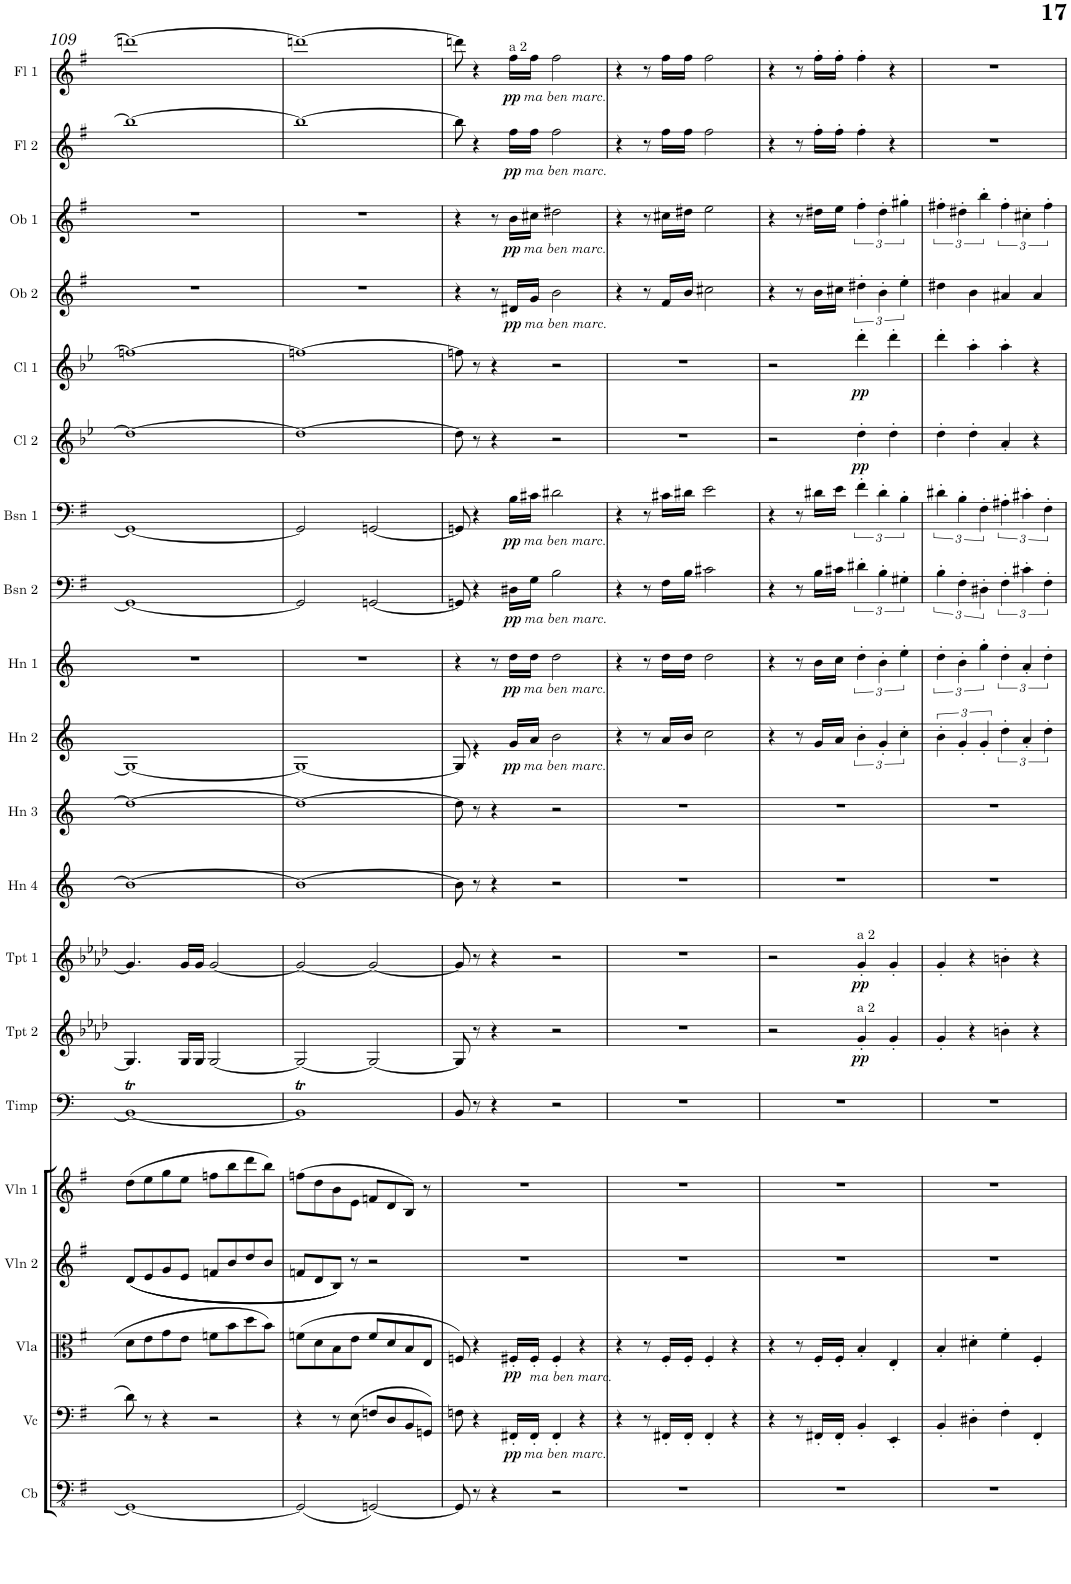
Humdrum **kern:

**kern	**kern	**dynam	**kern	**dynam	**kern	**kern	**kern	**kern	**dynam	**kern	**dynam	**kern	**kern	**kern	**dynam	**kern	**dynam	**kern	**dynam	**kern	**dynam	**kern	**dynam	**kern	**dynam	**kern	**dynam	**kern	**dynam	**kern	**dynam	**kern	**dynam
*part20	*part19	*part19	*part18	*part18	*part17	*part16	*part15	*part14	*part14	*part13	*part13	*part12	*part11	*part10	*part10	*part9	*part9	*part8	*part8	*part7	*part7	*part6	*part6	*part5	*part5	*part4	*part4	*part3	*part3	*part2	*part2	*part1	*part1
*staff20	*staff19	*staff19	*staff18	*staff18	*staff17	*staff16	*staff15	*staff14	*staff14	*staff13	*staff13	*staff12	*staff11	*staff10	*staff10	*staff9	*staff9	*staff8	*staff8	*staff7	*staff7	*staff6	*staff6	*staff5	*staff5	*staff4	*staff4	*staff3	*staff3	*staff2	*staff2	*staff1	*staff1
*I"Contrabass	*I"Violoncello	*	*I"Viola	*	*I"Violin 2	*I"Violin 1	*I"Timpani	*I"E Trumpet 2	*	*I"E Trumpet 1	*	*I"C Horn 4	*I"C Horn 3	*I"E Horn 2	*	*I"E Horn 1	*	*I"Bassoon 2	*	*I"Bassoon 1	*	*I"A Clarinet 2	*	*I"A Clarinet 1	*	*I"Oboe 2	*	*I"Oboe 1	*	*I"Flute 2	*	*I"Flute 1	*
*I'Cb	*I'Vc	*	*I'Vla	*	*I'Vln 2	*I'Vln 1	*I'Timp	*I'Tpt 2	*	*I'Tpt 1	*	*I'Hn 4	*I'Hn 3	*I'Hn 2	*	*I'Hn 1	*	*I'Bsn 2	*	*I'Bsn 1	*	*I'Cl 2	*	*I'Cl 1	*	*I'Ob 2	*	*I'Ob 1	*	*I'Fl 2	*	*I'Fl 1	*
!!LO:PB:g=z
*clefFv4	*clefF4	*	*clefC3	*	*clefG2	*clefG2	*clefF4	*clefG2	*	*clefG2	*	*clefG2	*clefG2	*clefG2	*	*clefG2	*	*clefF4	*	*clefF4	*	*clefG2	*	*clefG2	*	*clefG2	*	*clefG2	*	*clefG2	*	*clefG2	*
*Trd7c12	*	*	*	*	*	*	*	*Trd-2c-4	*	*Trd-2c-4	*	*Trd7c12	*Trd7c12	*Trd5c8	*	*Trd5c8	*	*	*	*	*	*Trd2c3	*	*Trd2c3	*	*	*	*	*	*	*	*	*
*k[f#]	*k[f#]	*	*k[f#]	*	*k[f#]	*k[f#]	*k[]	*k[b-e-a-d-]	*	*k[b-e-a-d-]	*	*k[]	*k[]	*k[]	*	*k[]	*	*k[f#]	*	*k[f#]	*	*k[b-e-]	*	*k[b-e-]	*	*k[f#]	*	*k[f#]	*	*k[f#]	*	*k[f#]	*
*M2/2	*M2/2	*	*M2/2	*	*M2/2	*M2/2	*M2/2	*M2/2	*	*M2/2	*	*M2/2	*M2/2	*M2/2	*	*M2/2	*	*M2/2	*	*M2/2	*	*M2/2	*	*M2/2	*	*M2/2	*	*M2/2	*	*M2/2	*	*M2/2	*
*met(c|)	*met(c|)	*	*met(c|)	*	*met(c|)	*met(c|)	*met(c|)	*met(c|)	*	*met(c|)	*	*met(c|)	*met(c|)	*met(c|)	*	*met(c|)	*	*met(c|)	*	*met(c|)	*	*met(c|)	*	*met(c|)	*	*met(c|)	*	*met(c|)	*	*met(c|)	*	*met(c|)	*
=109	=109	=109	=109	=109	=109	=109	=109	=109	=109	=109	=109	=109	=109	=109	=109	=109	=109	=109	=109	=109	=109	=109	=109	=109	=109	=109	=109	=109	=109	=109	=109	=109	=109
1GGG#_	8d\	.	8d\L	.	((8d/L	(8dd\L	1BB>_	4.G/]	.	4.g/]	.	1b_	1dd_	1G_	.	1r	.	1GG#_	.	1GG#_	.	1dd_	.	1ffn_	.	1r	.	1r	.	1bb_	.	1dddn_	.
.	8r	.	8e\	.	8e/	8ee\	.	.	.	.	.	.	.	.	.	.	.	.	.	.	.	.	.	.	.	.	.	.	.	.	.	.	.
.	4r	.	8g\	.	8g/	8gg\	.	.	.	.	.	.	.	.	.	.	.	.	.	.	.	.	.	.	.	.	.	.	.	.	.	.	.
.	.	.	8e\J	.	8e/J	8ee\J	.	16G/LL	.	16g/LL	.	.	.	.	.	.	.	.	.	.	.	.	.	.	.	.	.	.	.	.	.	.	.
.	.	.	.	.	.	.	.	16G/JJ	.	16g/JJ	.	.	.	.	.	.	.	.	.	.	.	.	.	.	.	.	.	.	.	.	.	.	.
.	2r	.	8fn\L	.	8fn/L	8ffn\L	.	[2G/	.	[2g/	.	.	.	.	.	.	.	.	.	.	.	.	.	.	.	.	.	.	.	.	.	.	.
.	.	.	8b\	.	8b/	8bb\	.	.	.	.	.	.	.	.	.	.	.	.	.	.	.	.	.	.	.	.	.	.	.	.	.	.	.
.	.	.	8dd\	.	8dd/	8ddd\	.	.	.	.	.	.	.	.	.	.	.	.	.	.	.	.	.	.	.	.	.	.	.	.	.	.	.
.	.	.	8b\J	.	8b/J	8bb\J)	.	.	.	.	.	.	.	.	.	.	.	.	.	.	.	.	.	.	.	.	.	.	.	.	.	.	.
=110	=110	=110	=110	=110	=110	=110	=110	=110	=110	=110	=110	=110	=110	=110	=110	=110	=110	=110	=110	=110	=110	=110	=110	=110	=110	=110	=110	=110	=110	=110	=110	=110	=110
(2GGG#/]	4r	.	(8fn\L	.	8fn/L	(8ffn\L	1BB>]	2G/_	.	2g/_	.	1b_	1dd_	1G_	.	1r	.	2GG#/]	.	2GG#/]	.	1dd_	.	1ffn_	.	1r	.	1r	.	1bb_	.	1dddn_	.
.	.	.	8d\	.	8d/	8dd\	.	.	.	.	.	.	.	.	.	.	.	.	.	.	.	.	.	.	.	.	.	.	.	.	.	.	.
.	8r	.	8B\	.	8B/J))	8b\	.	.	.	.	.	.	.	.	.	.	.	.	.	.	.	.	.	.	.	.	.	.	.	.	.	.	.
.	(8E\	.	8e\J	.	8r	8e\J	.	.	.	.	.	.	.	.	.	.	.	.	.	.	.	.	.	.	.	.	.	.	.	.	.	.	.
[2GGGn/)	8Fn/L	.	8f/L	.	2r	8fn/L	.	2G/_	.	2g/_	.	.	.	.	.	.	.	[2GGn/	.	[2GGn/	.	.	.	.	.	.	.	.	.	.	.	.	.
.	8D/	.	8d/	.	.	8d/	.	.	.	.	.	.	.	.	.	.	.	.	.	.	.	.	.	.	.	.	.	.	.	.	.	.	.
.	8BB/	.	8B/	.	.	8B/J)	.	.	.	.	.	.	.	.	.	.	.	.	.	.	.	.	.	.	.	.	.	.	.	.	.	.	.
.	8GGn/J)	.	8E/J	.	.	8r	.	.	.	.	.	.	.	.	.	.	.	.	.	.	.	.	.	.	.	.	.	.	.	.	.	.	.
=111	=111	=111	=111	=111	=111	=111	=111	=111	=111	=111	=111	=111	=111	=111	=111	=111	=111	=111	=111	=111	=111	=111	=111	=111	=111	=111	=111	=111	=111	=111	=111	=111	=111
8GGG/]	8Fn\	.	8Fn/)	.	1r	1r	8BB/	8G/]	.	8g/]	.	8b\]	8dd\]	8G/]	.	4r	.	8GGn/]	.	8GGn/]	.	8dd\]	.	8ffn\]	.	4r	.	4r	.	8bb\]	.	8dddn\]	.
8r	4r	.	4r	.	.	.	8r	8r	.	8r	.	8r	8r	4re	.	.	.	4r	.	4r	.	8r	.	8r	.	.	.	.	.	4r	.	4r	.
4r	.	.	.	.	.	.	4r	4r	.	4r	.	4r	4r	.	.	8r	.	.	.	.	.	4r	.	4r	.	8r	.	8r	.	.	.	.	.
!	!	!	!	!	!	!	!	!	!	!	!	!	!	!	!	!	!	!	!	!	!	!	!	!	!	!	!	!	!	!	!	!LO:TX:a:t=a 2	!
!	!LO:TX:b:i:t=ma ben marc.	!	!	!	!	!	!	!	!	!	!	!	!	!	!	!	!	!	!	!	!	!	!	!	!	!	!	!	!	!	!	!	!
!	!	!LO:DY:b	!	!LO:DY:b	!	!	!	!	!	!	!	!	!	!	!LO:DY:b	!	!	!	!	!	!	!	!	!	!	!	!	!	!	!	!	!	!
!	!	!	!	!	!	!	!	!	!	!	!	!	!	!	!LO:DY:n=1:b	!	!LO:DY:b	!	!	!	!	!	!	!	!	!	!	!	!	!	!	!	!
!	!	!	!	!	!	!	!	!	!	!	!	!	!	!	!	!	!LO:DY:n=1:b	!	!LO:DY:b	!	!	!	!	!	!	!	!	!	!	!	!	!	!
!	!	!	!	!	!	!	!	!	!	!	!	!	!	!	!	!	!	!	!LO:DY:n=1:b	!	!LO:DY:b	!	!	!	!	!	!	!	!	!	!	!	!
!	!	!	!	!	!	!	!	!	!	!	!	!	!	!	!	!	!	!	!	!	!LO:DY:n=1:b	!	!	!	!	!	!LO:DY:b	!	!	!	!	!	!
!	!	!	!	!	!	!	!	!	!	!	!	!	!	!	!	!	!	!	!	!	!	!	!	!	!	!	!LO:DY:n=1:b	!	!LO:DY:b	!	!	!	!
!	!	!	!	!	!	!	!	!	!	!	!	!	!	!	!	!	!	!	!	!	!	!	!	!	!	!	!	!	!LO:DY:n=1:b	!	!LO:DY:b	!	!
!	!	!	!	!	!	!	!	!	!	!	!	!	!	!	!	!	!	!	!	!	!	!	!	!	!	!	!	!	!	!	!LO:DY:n=1:b	!	!LO:DY:b
!	!	!	!	!	!	!	!	!	!	!	!	!	!	!	!	!	!	!	!	!	!	!	!	!	!	!	!	!	!	!	!	!	!LO:DY:n=1:b
.	16FF#X'/LL	pp	16F#X'/LL	pp	.	.	.	.	.	.	.	.	.	16g/LL	pp other-dynamics	16dd\LL	pp other-dynamics	16D#X\LL	pp other-dynamics	16B\LL	pp other-dynamics	.	.	.	.	16d#X/LL	pp other-dynamics	16b\LL	pp other-dynamics	16ff#\LL	pp other-dynamics	16ff#\LL	pp other-dynamics
!	!	!	!LO:TX:b:i:t=ma ben marc.	!	!	!	!	!	!	!	!	!	!	!	!	!	!	!	!	!	!	!	!	!	!	!	!	!	!	!	!	!	!
.	16FF#'/JJ	.	16F#'/JJ	.	.	.	.	.	.	.	.	.	.	16a/JJ	.	16dd\JJ	.	16G\JJ	.	16c#X\JJ	.	.	.	.	.	16g/JJ	.	16cc#X\JJ	.	16ff#\JJ	.	16ff#\JJ	.
2r	4FF#'/	.	4F#'/	.	.	.	2r	2r	.	2r	.	2r	2r	2b\	.	2dd\	.	2B\	.	2d#X\	.	2r	.	2r	.	2b\	.	2dd#X\	.	2ff#\	.	2ff#\	.
.	4r	.	4r	.	.	.	.	.	.	.	.	.	.	.	.	.	.	.	.	.	.	.	.	.	.	.	.	.	.	.	.	.	.
=112	=112	=112	=112	=112	=112	=112	=112	=112	=112	=112	=112	=112	=112	=112	=112	=112	=112	=112	=112	=112	=112	=112	=112	=112	=112	=112	=112	=112	=112	=112	=112	=112	=112
1r	4r	.	4r	.	1r	1r	1r	1r	.	1r	.	1r	1r	4r	.	4r	.	4r	.	4r	.	1r	.	1r	.	4r	.	4r	.	4r	.	4r	.
.	8r	.	8r	.	.	.	.	.	.	.	.	.	.	8r	.	8r	.	8r	.	8r	.	.	.	.	.	8r	.	8r	.	8r	.	8r	.
.	16FF#X'/LL	.	16F#'/LL	.	.	.	.	.	.	.	.	.	.	16a/LL	.	16dd\LL	.	16F#\LL	.	16c#X\LL	.	.	.	.	.	16f#/LL	.	16cc#X\LL	.	16ff#\LL	.	16ff#\LL	.
.	16FF#'/JJ	.	16F#'/JJ	.	.	.	.	.	.	.	.	.	.	16b/JJ	.	16dd\JJ	.	16B\JJ	.	16d#X\JJ	.	.	.	.	.	16b/JJ	.	16dd#X\JJ	.	16ff#\JJ	.	16ff#\JJ	.
.	4FF#'/	.	4F#'/	.	.	.	.	.	.	.	.	.	.	2cc\	.	2dd\	.	2c#X\	.	2e\	.	.	.	.	.	2cc#X\	.	2ee\	.	2ff#\	.	2ff#\	.
.	4r	.	4r	.	.	.	.	.	.	.	.	.	.	.	.	.	.	.	.	.	.	.	.	.	.	.	.	.	.	.	.	.	.
=113	=113	=113	=113	=113	=113	=113	=113	=113	=113	=113	=113	=113	=113	=113	=113	=113	=113	=113	=113	=113	=113	=113	=113	=113	=113	=113	=113	=113	=113	=113	=113	=113	=113
1r	4r	.	4r	.	1r	1r	1r	2r	.	2r	.	1r	1r	4r	.	4r	.	4r	.	4r	.	2r	.	2r	.	4r	.	4r	.	4r	.	4r	.
.	8r	.	8r	.	.	.	.	.	.	.	.	.	.	8r	.	8r	.	8r	.	8r	.	.	.	.	.	8r	.	8r	.	8r	.	8r	.
.	16FF#X'/LL	.	16F#'/LL	.	.	.	.	.	.	.	.	.	.	16g/LL	.	16b\LL	.	16B\LL	.	16d#X\LL	.	.	.	.	.	16b\LL	.	16dd#X\LL	.	16ff#'\LL	.	16ff#'\LL	.
.	16FF#'/JJ	.	16F#'/JJ	.	.	.	.	.	.	.	.	.	.	16a/JJ	.	16cc\JJ	.	16c#X\JJ	.	16e\JJ	.	.	.	.	.	16cc#X\JJ	.	16ee\JJ	.	16ff#'\JJ	.	16ff#'\JJ	.
!	!	!	!	!	!	!	!	!	!	!LO:TX:a:t=a 2	!	!	!	!	!	!	!	!	!	!	!	!	!	!	!	!	!	!	!	!	!	!	!
!	!	!	!	!	!	!	!	!LO:TX:a:t=a 2	!	!	!	!	!	!	!	!	!	!	!	!	!	!	!	!	!	!	!	!	!	!	!	!	!
!	!	!	!	!	!	!	!	!	!LO:DY:b	!	!LO:DY:b	!	!	!	!	!	!	!	!	!	!	!	!LO:DY:b	!	!LO:DY:b	!	!	!	!	!	!	!	!
.	4BB'/	.	4B'/	.	.	.	.	4g'/	pp	4g'/	pp	.	.	6b'\	.	6dd'\	.	6d#X'\	.	6f#'\	.	4dd'\	pp	4ddd'\	pp	6dd#X'\	.	6ff#'\	.	4ff#'\	.	4ff#'\	.
.	.	.	.	.	.	.	.	.	.	.	.	.	.	6g'/	.	6b'\	.	6B'\	.	6d#'\	.	.	.	.	.	6b'\	.	6dd#'\	.	.	.	.	.
.	4EE'/	.	4E'/	.	.	.	.	4g'/	.	4g'/	.	.	.	.	.	.	.	.	.	.	.	4dd'\	.	4ddd'\	.	.	.	.	.	4r	.	4r	.
.	.	.	.	.	.	.	.	.	.	.	.	.	.	6cc'\	.	6ee'\	.	6G#X'\	.	6B'\	.	.	.	.	.	6ee'\	.	6gg#X'\	.	.	.	.	.
=114	=114	=114	=114	=114	=114	=114	=114	=114	=114	=114	=114	=114	=114	=114	=114	=114	=114	=114	=114	=114	=114	=114	=114	=114	=114	=114	=114	=114	=114	=114	=114	=114	=114
1r	4BB'/	.	4B'/	.	1r	1r	1r	4g'/	.	4g'/	.	1r	1r	6b'\	.	6dd'\	.	6B'\	.	6d#X'\	.	4dd'\	.	4ddd'\	.	4dd#X\	.	6ff#X'\	.	1r	.	1r	.
.	.	.	.	.	.	.	.	.	.	.	.	.	.	6g'/	.	6b'\	.	6F#'\	.	6B'\	.	.	.	.	.	.	.	6dd#X'\	.	.	.	.	.
.	4D#X'\	.	4d#X'\	.	.	.	.	4r	.	4r	.	.	.	.	.	.	.	.	.	.	.	4dd'\	.	4aa'\	.	4b\	.	.	.	.	.	.	.
.	.	.	.	.	.	.	.	.	.	.	.	.	.	6g'/	.	6gg'\	.	6D#X'\	.	6F#'\	.	.	.	.	.	.	.	6bb'\	.	.	.	.	.
.	4F#'\	.	4f#'\	.	.	.	.	4bn'\	.	4bn'\	.	.	.	6dd'\	.	6dd'\	.	6F#'\	.	6A#X'\	.	4a'/	.	4aa'\	.	4a#X/	.	6ff#'\	.	.	.	.	.
.	.	.	.	.	.	.	.	.	.	.	.	.	.	6a'/	.	6a'/	.	6c#X'\	.	6c#X'\	.	.	.	.	.	.	.	6cc#X'\	.	.	.	.	.
.	4FF#'/	.	4F#'/	.	.	.	.	4r	.	4r	.	.	.	.	.	.	.	.	.	.	.	4r	.	4r	.	4a#/	.	.	.	.	.	.	.
.	.	.	.	.	.	.	.	.	.	.	.	.	.	6dd'\	.	6dd'\	.	6F#'\	.	6F#'\	.	.	.	.	.	.	.	6ff#'\	.	.	.	.	.
=	=	=	=	=	=	=	=	=	=	=	=	=	=	=	=	=	=	=	=	=	=	=	=	=	=	=	=	=	=	=	=	=	=
*-	*-	*-	*-	*-	*-	*-	*-	*-	*-	*-	*-	*-	*-	*-	*-	*-	*-	*-	*-	*-	*-	*-	*-	*-	*-	*-	*-	*-	*-	*-	*-	*-	*-
